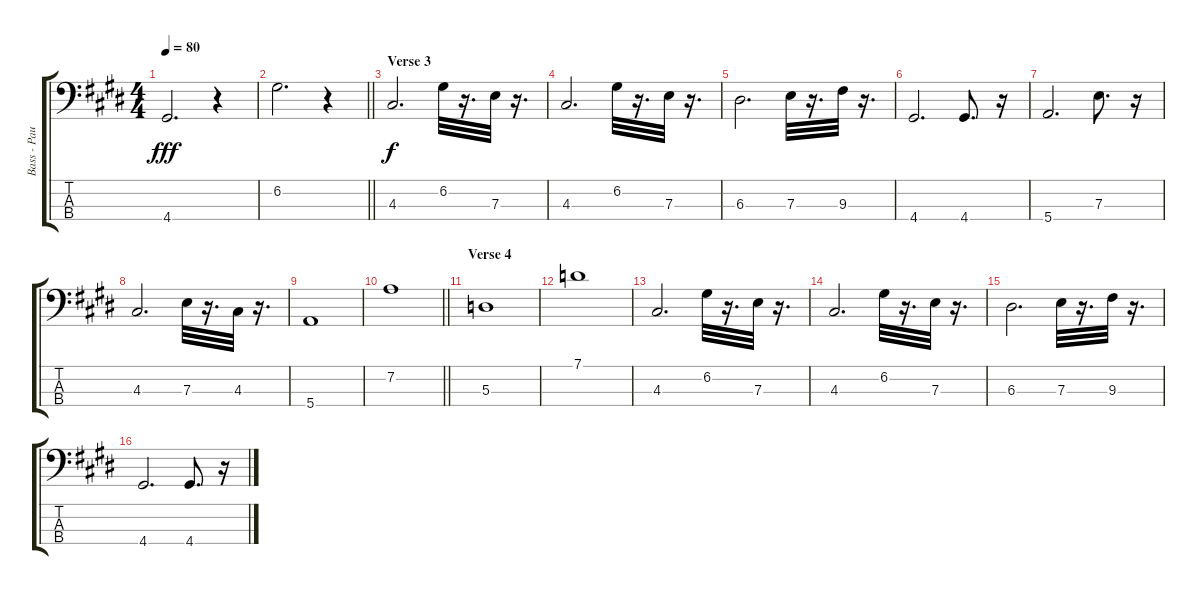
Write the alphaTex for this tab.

\track ("Bass - Paul" "Bass - Pau") {instrument acousticbass}
\staff {score tabs}
\tuning (G2 D2 A1 E1) {hide}
\ts (4 4)
\tempo 80
\clef f4
\ks c#minor
4.4.2{d dy fff} r.4 |
\barLineRight lightlight
6.2.2{d} r.4 |
\section ("" "Verse 3")
4.3.2{d dy f} 6.2.32 r.16{d} 7.3.32 r.16{d} |
4.3.2{d} 6.2.32 r.16{d} 7.3.32 r.16{d} |
6.3.2{d} 7.3.32 r.16{d} 9.3.32 r.16{d} |
4.4.2{d} 4.4.8{d} r.16 |
5.4.2{d} 7.3.8{d} r.16 |
4.3.2{d} 7.3.32 r.16{d} 4.3.32 r.16{d} |
5.4.1 |
\barLineRight lightlight
7.2.1 |
\section ("" "Verse 4")
5.3.1 |
7.1.1 |
4.3.2{d} 6.2.32 r.16{d} 7.3.32 r.16{d} |
4.3.2{d} 6.2.32 r.16{d} 7.3.32 r.16{d} |
6.3.2{d} 7.3.32 r.16{d} 9.3.32 r.16{d} |
4.4.2{d} 4.4.8{d} r.16
